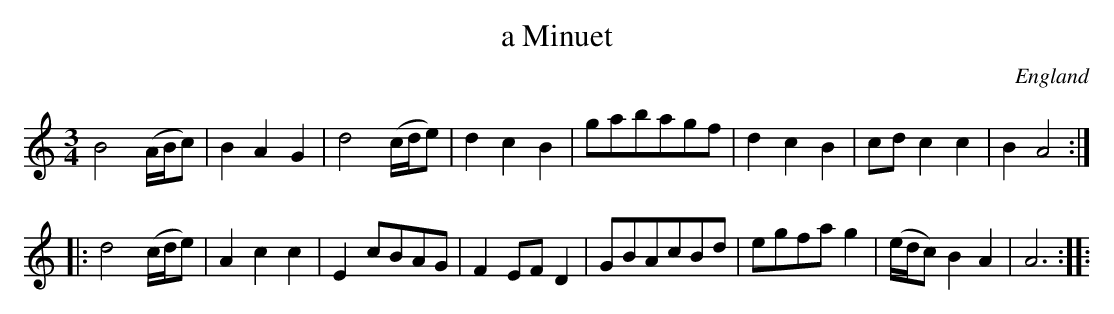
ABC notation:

X:1
T:a Minuet
L:1/8
M:3/4
O:England
K:C major
B4 (A/B/c) | B2A2 G2 | d4 (c/d/e) | d2c2 B2 | \
gabagf     | d2c2 B2 | cdc2 c2    | B2 A4 ::
d4 (c/d/e) | A2c2 c2 | E2 cBAG      | F2EF D2 | \
GBAcBd     | egfa g2 | (e/d/c)B2 A2 | A6 ::
